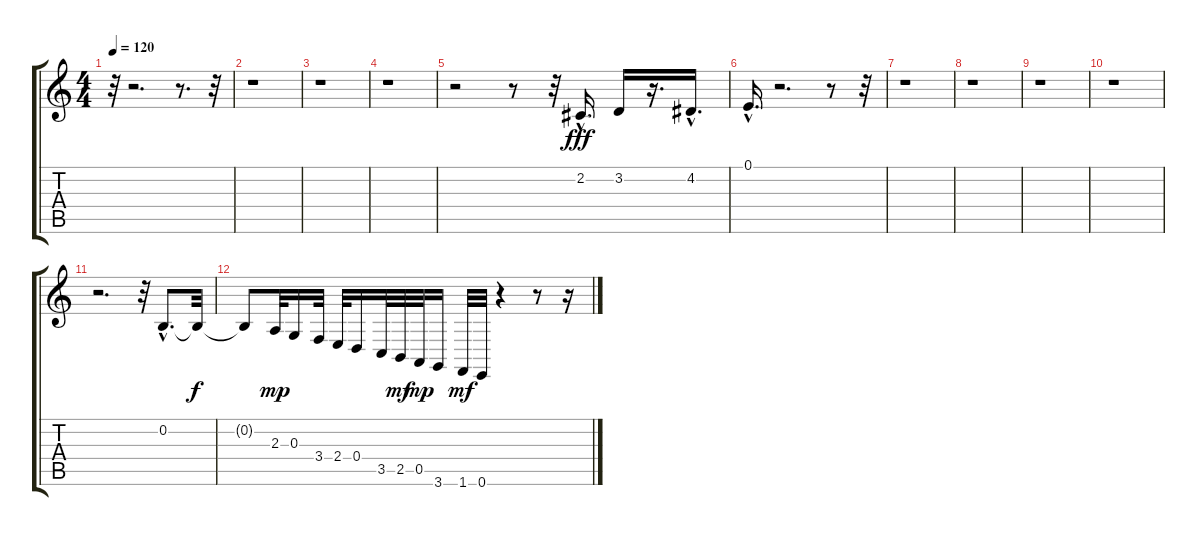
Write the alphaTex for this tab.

\track "" {instrument trombone}
\staff {score tabs}
\tuning (E4 B3 G3 D3 A2 E2) {hide}
\ts (4 4)
\tempo 120
\clef g2
\ks c
r.32{dy f} r.2{d} r.8{d} r.32 |
r.1 |
r.1 |
r.1 |
r.2 r.8 r.32 2.2{hac}.16{d dy fff} 3.2.16 r.16{d} 4.2{hac}.16{d} |
0.1{hac}.16{d} r.2{d} r.8 r.32 |
r.1 |
r.1 |
r.1 |
r.1 |
r.2{d} r.32 0.2{hac}.8{d} 0.2{t}.32{dy f} |
0.2{t}.8 2.3.32{dy mp} 0.3.16 3.4.32 2.4.32 0.4.16 3.5.32 2.5.32{dy mf} 0.5.32{dy mp} 3.6.16 1.6.32{dy mf} 0.6.32 r.4 r.8 r.16
